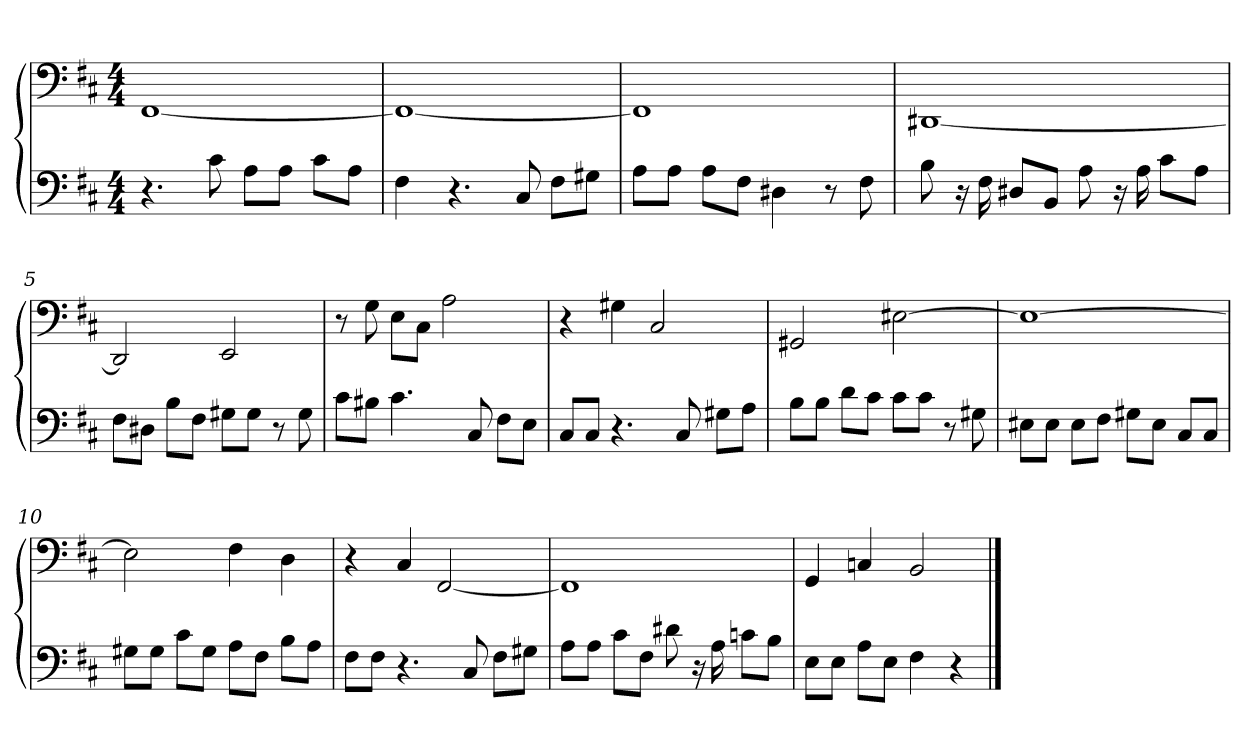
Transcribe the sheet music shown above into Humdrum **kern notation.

**kern	**kern
*part1	*part1
*staff2	*staff1
*clefF4	*clefF4
*k[f#c#]	*k[f#c#]
*b:	*b:
*M4/4	*M4/4
=1	=1
4.r	[1FF#
8c#	.
8A\L	.
8A\J	.
8c#\L	.
8A\J	.
=2	=2
4F#	1FF#_
4.r	.
8C#	.
8F#\L	.
8G#X\J	.
=3	=3
8A\L	1FF#]
8A\J	.
8A\L	.
8F#\J	.
4D#X	.
8r	.
8F#	.
=4	=4
8B	[1DD#X
16r	.
16F#	.
8D#X/L	.
8BB/J	.
8A	.
16r	.
16A	.
8c#\L	.
8A\J	.
=5	=5
8F#\L	2DD#]
8D#X\J	.
8B\L	.
8F#\J	.
8G#X\L	2EE
8G#\J	.
8r	.
8G#	.
=6	=6
8c#\L	8r
8B#X\J	8G
4.c#	8E\L
.	8C#\J
.	2A
8C#	.
8F#\L	.
8E\J	.
=7	=7
8C#/L	4r
8C#/J	.
4.r	4G#X
.	2C#
8C#	.
8G#X\L	.
8A\J	.
=8	=8
8B\L	2GG#X
8B\J	.
8d\L	.
8c#\J	.
8c#\L	[2E#X
8c#\J	.
8r	.
8G#X	.
=9	=9
8E#X\L	1E#_
8E#\J	.
8E#\L	.
8F#\J	.
8G#X\L	.
8E#\J	.
8C#/L	.
8C#/J	.
=10	=10
8G#X\L	2E#]
8G#\J	.
8c#\L	.
8G#\J	.
8A\L	4F#
8F#\J	.
8B\L	4D
8A\J	.
=11	=11
8F#\L	4r
8F#\J	.
4.r	4C#
.	[2FF#
8C#	.
8F#\L	.
8G#X\J	.
=12	=12
8A\L	1FF#]
8A\J	.
8c#\L	.
8F#\J	.
8d#X	.
16r	.
16A	.
8cn\L	.
8B\J	.
=13	=13
8E\L	4GG
8E\J	.
8A\L	4Cn
8E\J	.
4F#	2BB
4r	.
==	==
*-	*-
